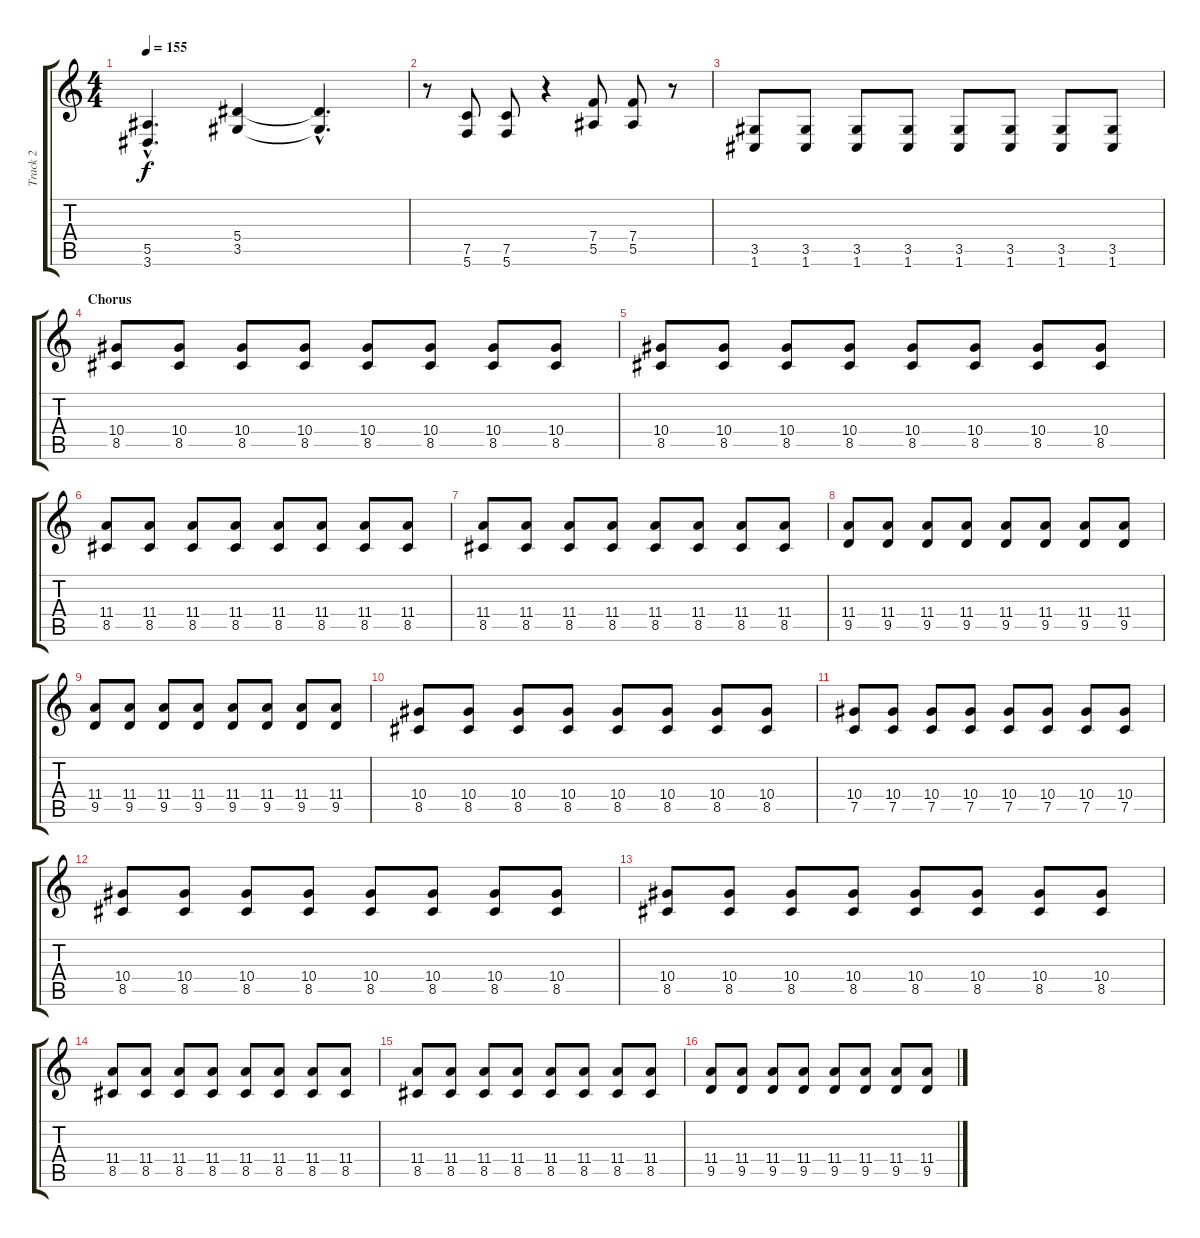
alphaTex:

\track ("Track 2" "Track 2") {instrument distortionguitar}
\staff {score tabs}
\tuning (C4 G3 Eb3 Bb2 F2 C2) {hide}
\ts (4 4)
\tempo 155
\clef g2
\ks c
(5.5{hac} 3.6{hac}).4{d dy f} (5.4 3.5).4 (5.4{hac t} 3.5{hac t}).4{d} |
r.8 (7.5 5.6).8 (7.5 5.6).8 r.4 (7.4 5.5).8 (7.4 5.5).8 r.8 |
(3.5 1.6).8 (3.5 1.6).8 (3.5 1.6).8 (3.5 1.6).8 (3.5 1.6).8 (3.5 1.6).8 (3.5 1.6).8 (3.5 1.6).8 |
\section ("" "Chorus")
(10.4 8.5).8 (10.4 8.5).8 (10.4 8.5).8 (10.4 8.5).8 (10.4 8.5).8 (10.4 8.5).8 (10.4 8.5).8 (10.4 8.5).8 |
(10.4 8.5).8 (10.4 8.5).8 (10.4 8.5).8 (10.4 8.5).8 (10.4 8.5).8 (10.4 8.5).8 (10.4 8.5).8 (10.4 8.5).8 |
(11.4 8.5).8 (11.4 8.5).8 (11.4 8.5).8 (11.4 8.5).8 (11.4 8.5).8 (11.4 8.5).8 (11.4 8.5).8 (11.4 8.5).8 |
(11.4 8.5).8 (11.4 8.5).8 (11.4 8.5).8 (11.4 8.5).8 (11.4 8.5).8 (11.4 8.5).8 (11.4 8.5).8 (11.4 8.5).8 |
(11.4 9.5).8 (11.4 9.5).8 (11.4 9.5).8 (11.4 9.5).8 (11.4 9.5).8 (11.4 9.5).8 (11.4 9.5).8 (11.4 9.5).8 |
(11.4 9.5).8 (11.4 9.5).8 (11.4 9.5).8 (11.4 9.5).8 (11.4 9.5).8 (11.4 9.5).8 (11.4 9.5).8 (11.4 9.5).8 |
(10.4 8.5).8 (10.4 8.5).8 (10.4 8.5).8 (10.4 8.5).8 (10.4 8.5).8 (10.4 8.5).8 (10.4 8.5).8 (10.4 8.5).8 |
(10.4 7.5).8 (10.4 7.5).8 (10.4 7.5).8 (10.4 7.5).8 (10.4 7.5).8 (10.4 7.5).8 (10.4 7.5).8 (10.4 7.5).8 |
(10.4 8.5).8 (10.4 8.5).8 (10.4 8.5).8 (10.4 8.5).8 (10.4 8.5).8 (10.4 8.5).8 (10.4 8.5).8 (10.4 8.5).8 |
(10.4 8.5).8 (10.4 8.5).8 (10.4 8.5).8 (10.4 8.5).8 (10.4 8.5).8 (10.4 8.5).8 (10.4 8.5).8 (10.4 8.5).8 |
(11.4 8.5).8 (11.4 8.5).8 (11.4 8.5).8 (11.4 8.5).8 (11.4 8.5).8 (11.4 8.5).8 (11.4 8.5).8 (11.4 8.5).8 |
(11.4 8.5).8 (11.4 8.5).8 (11.4 8.5).8 (11.4 8.5).8 (11.4 8.5).8 (11.4 8.5).8 (11.4 8.5).8 (11.4 8.5).8 |
(11.4 9.5).8 (11.4 9.5).8 (11.4 9.5).8 (11.4 9.5).8 (11.4 9.5).8 (11.4 9.5).8 (11.4 9.5).8 (11.4 9.5).8
